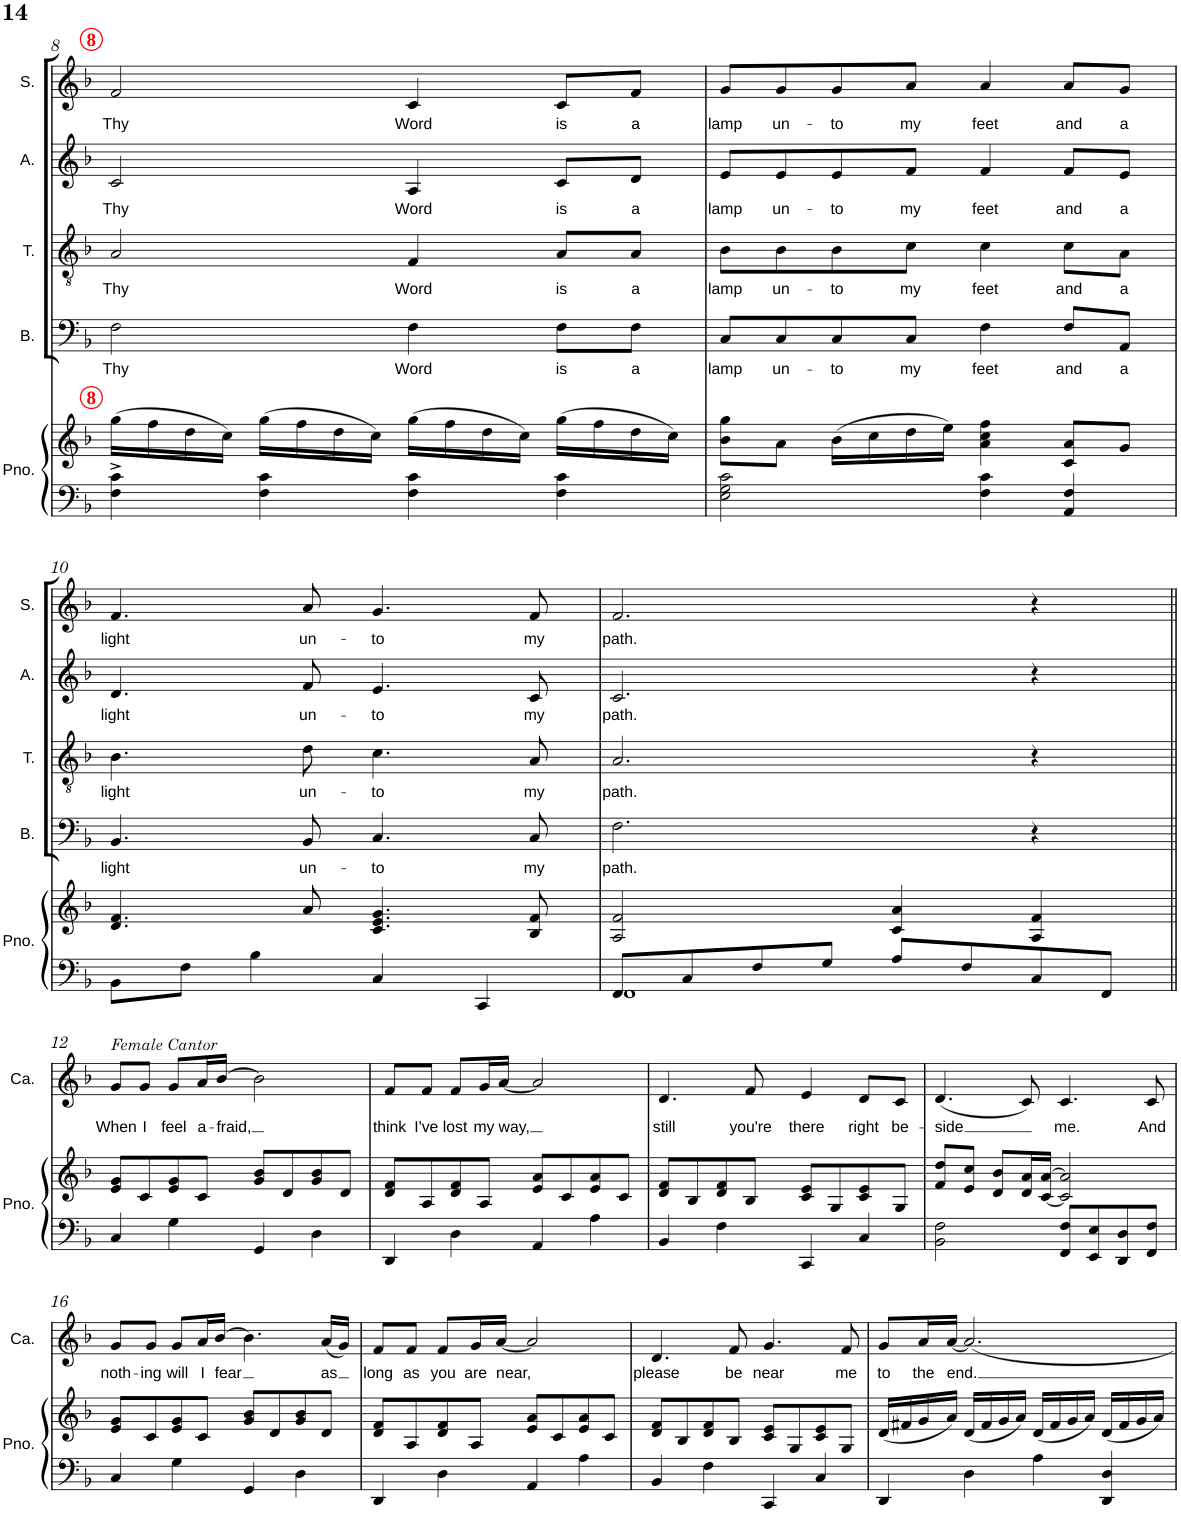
**kern	**kern	**kern	**text	**kern	**text	**kern	**text	**kern	**text	**kern	**text
*part6	*part6	*part5	*part5	*part4	*part4	*part3	*part3	*part2	*part2	*part1	*part1
*staff7	*staff6	*staff5	*staff5	*staff4	*staff4	*staff3	*staff3	*staff2	*staff2	*staff1	*staff1
*I"Organ	*	*I"Bass	*	*I"Tenor	*	*I"Alto	*	*I"Soprano	*	*I"Cantor	*
*I'Org.	*	*I'B.	*	*I'T.	*	*I'A.	*	*I'S.	*	*I'Ca.	*
!!LO:PB:g=z
*clefF4	*clefG2	*clefF4	*	*clefGv2	*	*clefG2	*	*clefG2	*	*clefGv2	*
*k[b-]	*k[b-]	*k[b-]	*	*k[b-]	*	*k[b-]	*	*k[b-]	*	*k[b-]	*
*M4/4	*M4/4	*M4/4	*	*M4/4	*	*M4/4	*	*M4/4	*	*M4/4	*
!!LO:REH:place=s1:a:B:cj:color=#FF0000:enc=circle:fs=12:t=8
!!LO:REH:place=s6:a:B:cj:color=#FF0000:enc=circle:fs=12:t=8
=8	=8	=8	=8	=8	=8	=8	=8	=8	=8	=8	=8
!	!	!	!LO:LY:b	!	!LO:LY:b	!	!LO:LY:b	!	!LO:LY:b	!	!
4F\^ 4c\^	(16gg\LL	2F\	Thy	2A/	Thy	2c/	Thy	2f/	Thy	1r	.
.	16ff\	.	.	.	.	.	.	.	.	.	.
.	16dd\	.	.	.	.	.	.	.	.	.	.
.	16cc\JJ)	.	.	.	.	.	.	.	.	.	.
4F\ 4c\	(16gg\LL	.	.	.	.	.	.	.	.	.	.
.	16ff\	.	.	.	.	.	.	.	.	.	.
.	16dd\	.	.	.	.	.	.	.	.	.	.
.	16cc\JJ)	.	.	.	.	.	.	.	.	.	.
!	!	!	!LO:LY:b	!	!LO:LY:b	!	!LO:LY:b	!	!LO:LY:b	!	!
4F\ 4c\	(16gg\LL	4F\	Word	4F/	Word	4A/	Word	4c/	Word	.	.
.	16ff\	.	.	.	.	.	.	.	.	.	.
.	16dd\	.	.	.	.	.	.	.	.	.	.
.	16cc\JJ)	.	.	.	.	.	.	.	.	.	.
!	!	!	!LO:LY:b	!	!LO:LY:b	!	!LO:LY:b	!	!LO:LY:b	!	!
4F\ 4c\	(16gg\LL	8F\L	is	8A/L	is	8c/L	is	8c/L	is	.	.
.	16ff\	.	.	.	.	.	.	.	.	.	.
!	!	!	!LO:LY:b	!	!LO:LY:b	!	!LO:LY:b	!	!LO:LY:b	!	!
.	16dd\	8F\J	a	8A/J	a	8d/J	a	8f/J	a	.	.
.	16cc\JJ)	.	.	.	.	.	.	.	.	.	.
=9	=9	=9	=9	=9	=9	=9	=9	=9	=9	=9	=9
!	!	!	!LO:LY:b	!	!LO:LY:b	!	!LO:LY:b	!	!LO:LY:b	!	!
2E\ 2G\ 2c\	8b-\ 8gg\L	8C/L	lamp	8B-\L	lamp	8e/L	lamp	8g/L	lamp	1r	.
!	!	!	!LO:LY:b	!	!LO:LY:b	!	!LO:LY:b	!	!LO:LY:b	!	!
.	8a\J	8C/	un-	8B-\	un-	8e/	un-	8g/	un-	.	.
!	!	!	!LO:LY:b	!	!LO:LY:b	!	!LO:LY:b	!	!LO:LY:b	!	!
.	(16b-\LL	8C/	-to	8B-\	-to	8e/	-to	8g/	-to	.	.
.	16cc\	.	.	.	.	.	.	.	.	.	.
!	!	!	!LO:LY:b	!	!LO:LY:b	!	!LO:LY:b	!	!LO:LY:b	!	!
.	16dd\	8C/J	my	8c\J	my	8f/J	my	8a/J	my	.	.
.	16ee\JJ)	.	.	.	.	.	.	.	.	.	.
!	!	!	!LO:LY:b	!	!LO:LY:b	!	!LO:LY:b	!	!LO:LY:b	!	!
4F\ 4c\	4a\ 4cc\ 4ff\	4F\	feet	4c\	feet	4f/	feet	4a/	feet	.	.
!	!	!	!LO:LY:b	!	!LO:LY:b	!	!LO:LY:b	!	!LO:LY:b	!	!
4AA/ 4F/	8c/ 8a/L	8F/L	and	8c\L	and	8f/L	and	8a/L	and	.	.
!	!	!	!LO:LY:b	!	!LO:LY:b	!	!LO:LY:b	!	!LO:LY:b	!	!
.	8g/J	8AA/J	a	8A\J	a	8e/J	a	8g/J	a	.	.
!!LO:LB:g=z
=10	=10	=10	=10	=10	=10	=10	=10	=10	=10	=10	=10
!	!	!	!LO:LY:b	!	!LO:LY:b	!	!LO:LY:b	!	!LO:LY:b	!	!
8BB-\L	4.d/ 4.f/	4.BB-/	light	4.B-\	light	4.d/	light	4.f/	light	1r	.
8F\J	.	.	.	.	.	.	.	.	.	.	.
4B-\	.	.	.	.	.	.	.	.	.	.	.
!	!	!	!LO:LY:b	!	!LO:LY:b	!	!LO:LY:b	!	!LO:LY:b	!	!
.	8a/	8BB-/	un-	8d\	un-	8f/	un-	8a/	un-	.	.
!	!	!	!LO:LY:b	!	!LO:LY:b	!	!LO:LY:b	!	!LO:LY:b	!	!
4C/	4.c/ 4.e/ 4.g/	4.C/	-to	4.c\	-to	4.e/	-to	4.g/	-to	.	.
4CC/	.	.	.	.	.	.	.	.	.	.	.
!	!	!	!LO:LY:b	!	!LO:LY:b	!	!LO:LY:b	!	!LO:LY:b	!	!
.	8B-/ 8f/	8C/	my	8A/	my	8c/	my	8f/	my	.	.
=11	=11	=11	=11	=11	=11	=11	=11	=11	=11	=11	=11
*^	*	*	*	*	*	*	*	*	*	*	*
!	!	!	!	!LO:LY:b	!	!LO:LY:b	!	!LO:LY:b	!	!LO:LY:b	!	!
8FF/L	1FF	2A/ 2f/	2.F\	path.	2.A/	path.	2.c/	path.	2.f/	path.	1r	.
8C/	.	.	.	.	.	.	.	.	.	.	.	.
8F/	.	.	.	.	.	.	.	.	.	.	.	.
8G/J	.	.	.	.	.	.	.	.	.	.	.	.
8A/L	.	4c/ 4a/	.	.	.	.	.	.	.	.	.	.
8F/	.	.	.	.	.	.	.	.	.	.	.	.
8C/	.	4A/ 4f/	4r	.	4r	.	4r	.	4r	.	.	.
8FF/J	.	.	.	.	.	.	.	.	.	.	.	.
*v	*v	*	*	*	*	*	*	*	*	*	*	*
!!LO:LB:g=z
=12||	=12||	=12||	=12||	=12||	=12||	=12||	=12||	=12||	=12||	=12||	=12||
*	*	*	*	*	*	*	*	*	*	*clefG2	*
!	!	!	!	!	!	!	!	!	!	!LO:TX:a:i:t=Female Cantor	!
!	!	!	!	!	!	!	!	!	!	!	!LO:LY:b
4C/	8e/ 8g/L	1r	.	1r	.	1r	.	1r	.	8g/L	When
!	!	!	!	!	!	!	!	!	!	!	!LO:LY:b
.	8c/	.	.	.	.	.	.	.	.	8g/J	I
!	!	!	!	!	!	!	!	!	!	!	!LO:LY:b
4G\	8e/ 8g/	.	.	.	.	.	.	.	.	8g/L	feel
!	!	!	!	!	!	!	!	!	!	!	!LO:LY:b
.	8c/J	.	.	.	.	.	.	.	.	16a/L	a-
!	!	!	!	!	!	!	!	!	!	!	!LO:LY:b
.	.	.	.	.	.	.	.	.	.	[16b-/JJ	-fraid,
4GG/	8g/ 8b-/L	.	.	.	.	.	.	.	.	2b-\]	.
.	8d/	.	.	.	.	.	.	.	.	.	.
4D\	8g/ 8b-/	.	.	.	.	.	.	.	.	.	.
.	8d/J	.	.	.	.	.	.	.	.	.	.
=13	=13	=13	=13	=13	=13	=13	=13	=13	=13	=13	=13
!	!	!	!	!	!	!	!	!	!	!	!LO:LY:b
4DD/	8d/ 8f/L	1r	.	1r	.	1r	.	1r	.	8f/L	think
!	!	!	!	!	!	!	!	!	!	!	!LO:LY:b
.	8A/	.	.	.	.	.	.	.	.	8f/J	I've
!	!	!	!	!	!	!	!	!	!	!	!LO:LY:b
4D\	8d/ 8f/	.	.	.	.	.	.	.	.	8f/L	lost
!	!	!	!	!	!	!	!	!	!	!	!LO:LY:b
.	8A/J	.	.	.	.	.	.	.	.	16g/L	my
!	!	!	!	!	!	!	!	!	!	!	!LO:LY:b
.	.	.	.	.	.	.	.	.	.	[16a/JJ	way,
4AA/	8e/ 8a/L	.	.	.	.	.	.	.	.	2a/]	.
.	8c/	.	.	.	.	.	.	.	.	.	.
4A\	8e/ 8a/	.	.	.	.	.	.	.	.	.	.
.	8c/J	.	.	.	.	.	.	.	.	.	.
=14	=14	=14	=14	=14	=14	=14	=14	=14	=14	=14	=14
!	!	!	!	!	!	!	!	!	!	!	!LO:LY:b
4BB-/	8d/ 8f/L	1r	.	1r	.	1r	.	1r	.	4.d/	still
.	8B-/	.	.	.	.	.	.	.	.	.	.
4F\	8d/ 8f/	.	.	.	.	.	.	.	.	.	.
!	!	!	!	!	!	!	!	!	!	!	!LO:LY:b
.	8B-/J	.	.	.	.	.	.	.	.	8f/	you're
!	!	!	!	!	!	!	!	!	!	!	!LO:LY:b
4CC/	8c/ 8e/L	.	.	.	.	.	.	.	.	4e/	there
.	8G/	.	.	.	.	.	.	.	.	.	.
!	!	!	!	!	!	!	!	!	!	!	!LO:LY:b
4C/	8c/ 8e/	.	.	.	.	.	.	.	.	8d/L	right
!	!	!	!	!	!	!	!	!	!	!	!LO:LY:b
.	8G/J	.	.	.	.	.	.	.	.	8c/J	be-
=15	=15	=15	=15	=15	=15	=15	=15	=15	=15	=15	=15
!	!	!	!	!	!	!	!	!	!	!	!LO:LY:b
2BB-\ 2F\	8f/ 8dd/L	1r	.	1r	.	1r	.	1r	.	(4.d/	-side
.	8e/ 8cc/J	.	.	.	.	.	.	.	.	.	.
.	8d/ 8b-/L	.	.	.	.	.	.	.	.	.	.
.	16d/ 16a/L	.	.	.	.	.	.	.	.	8c/)	.
.	[16c/ [16a/JJ	.	.	.	.	.	.	.	.	.	.
!	!	!	!	!	!	!	!	!	!	!	!LO:LY:b
8FF/ 8F/L	2c/] 2a/]	.	.	.	.	.	.	.	.	4.c/	me.
8EE/ 8E/	.	.	.	.	.	.	.	.	.	.	.
8DD/ 8D/	.	.	.	.	.	.	.	.	.	.	.
!	!	!	!	!	!	!	!	!	!	!	!LO:LY:b
8FF/ 8F/J	.	.	.	.	.	.	.	.	.	8c/	And
!!LO:LB:g=z
=16	=16	=16	=16	=16	=16	=16	=16	=16	=16	=16	=16
!	!	!	!	!	!	!	!	!	!	!	!LO:LY:b
4C/	8e/ 8g/L	1r	.	1r	.	1r	.	1r	.	8g/L	noth-
!	!	!	!	!	!	!	!	!	!	!	!LO:LY:b
.	8c/	.	.	.	.	.	.	.	.	8g/J	-ing
!	!	!	!	!	!	!	!	!	!	!	!LO:LY:b
4G\	8e/ 8g/	.	.	.	.	.	.	.	.	8g/L	will
!	!	!	!	!	!	!	!	!	!	!	!LO:LY:b
.	8c/J	.	.	.	.	.	.	.	.	16a/L	I
!	!	!	!	!	!	!	!	!	!	!	!LO:LY:b
.	.	.	.	.	.	.	.	.	.	[16b-/JJ	fear
4GG/	8g/ 8b-/L	.	.	.	.	.	.	.	.	4.b-\]	.
.	8d/	.	.	.	.	.	.	.	.	.	.
4D\	8g/ 8b-/	.	.	.	.	.	.	.	.	.	.
!	!	!	!	!	!	!	!	!	!	!	!LO:LY:b
.	8d/J	.	.	.	.	.	.	.	.	(16a/LL	as
.	.	.	.	.	.	.	.	.	.	16g/JJ)	.
=17	=17	=17	=17	=17	=17	=17	=17	=17	=17	=17	=17
!	!	!	!	!	!	!	!	!	!	!	!LO:LY:b
4DD/	8d/ 8f/L	1r	.	1r	.	1r	.	1r	.	8f/L	long
!	!	!	!	!	!	!	!	!	!	!	!LO:LY:b
.	8A/	.	.	.	.	.	.	.	.	8f/J	as
!	!	!	!	!	!	!	!	!	!	!	!LO:LY:b
4D\	8d/ 8f/	.	.	.	.	.	.	.	.	8f/L	you
!	!	!	!	!	!	!	!	!	!	!	!LO:LY:b
.	8A/J	.	.	.	.	.	.	.	.	16g/L	are
!	!	!	!	!	!	!	!	!	!	!	!LO:LY:b
.	.	.	.	.	.	.	.	.	.	[16a/JJ	near,
4AA/	8e/ 8a/L	.	.	.	.	.	.	.	.	2a/]	.
.	8c/	.	.	.	.	.	.	.	.	.	.
4A\	8e/ 8a/	.	.	.	.	.	.	.	.	.	.
.	8c/J	.	.	.	.	.	.	.	.	.	.
=18	=18	=18	=18	=18	=18	=18	=18	=18	=18	=18	=18
!	!	!	!	!	!	!	!	!	!	!	!LO:LY:b
4BB-/	8d/ 8f/L	1r	.	1r	.	1r	.	1r	.	4.d/	please
.	8B-/	.	.	.	.	.	.	.	.	.	.
4F\	8d/ 8f/	.	.	.	.	.	.	.	.	.	.
!	!	!	!	!	!	!	!	!	!	!	!LO:LY:b
.	8B-/J	.	.	.	.	.	.	.	.	8f/	be
!	!	!	!	!	!	!	!	!	!	!	!LO:LY:b
4CC/	8c/ 8e/L	.	.	.	.	.	.	.	.	4.g/	near
.	8G/	.	.	.	.	.	.	.	.	.	.
4C/	8c/ 8e/	.	.	.	.	.	.	.	.	.	.
!	!	!	!	!	!	!	!	!	!	!	!LO:LY:b
.	8G/J	.	.	.	.	.	.	.	.	8f/	me
=19	=19	=19	=19	=19	=19	=19	=19	=19	=19	=19	=19
!	!	!	!	!	!	!	!	!	!	!	!LO:LY:b
4DD/	(16d/LL	1r	.	1r	.	1r	.	1r	.	8g/L	to
.	16f#X/	.	.	.	.	.	.	.	.	.	.
!	!	!	!	!	!	!	!	!	!	!	!LO:LY:b
.	16g/	.	.	.	.	.	.	.	.	16a/L	the
!	!	!	!	!	!	!	!	!	!	!	!LO:LY:b
.	16a/JJ)	.	.	.	.	.	.	.	.	[16a/JJ	end.
4D\	(16d/LL	.	.	.	.	.	.	.	.	2.a/]	.
.	16f#/	.	.	.	.	.	.	.	.	.	.
.	16g/	.	.	.	.	.	.	.	.	.	.
.	16a/JJ)	.	.	.	.	.	.	.	.	.	.
4A\	(16d/LL	.	.	.	.	.	.	.	.	.	.
.	16f#/	.	.	.	.	.	.	.	.	.	.
.	16g/	.	.	.	.	.	.	.	.	.	.
.	16a/JJ)	.	.	.	.	.	.	.	.	.	.
4DD/ 4D/	(16d/LL	.	.	.	.	.	.	.	.	.	.
.	16f#/	.	.	.	.	.	.	.	.	.	.
.	16g/	.	.	.	.	.	.	.	.	.	.
.	16a/JJ)	.	.	.	.	.	.	.	.	.	.
=	=	=	=	=	=	=	=	=	=	=	=
*-	*-	*-	*-	*-	*-	*-	*-	*-	*-	*-	*-
